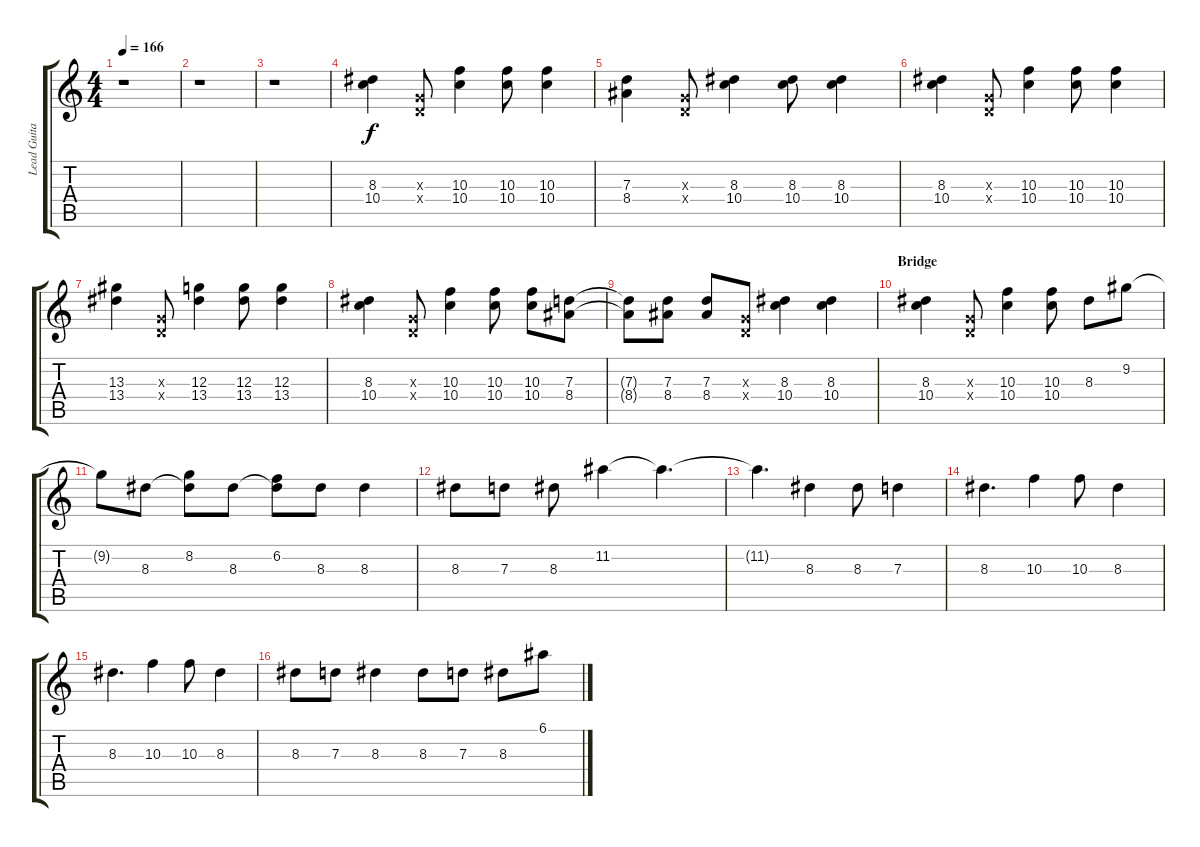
\track ("Lead Guitar" "Lead Guita") {instrument overdrivenguitar}
\staff {score tabs}
\tuning (E4 B3 G3 D3 A2 D2) {hide}
\ts (4 4)
\tempo 166
\clef g2
\ks c
r.1{dy f} |
r.1 |
r.1 |
(8.3 10.4).4 (0.3{x} 0.4{x}).8 (10.3 10.4).4 (10.3 10.4).8 (10.3 10.4).4 |
(7.3 8.4).4 (0.3{x} 0.4{x}).8 (8.3 10.4).4 (8.3 10.4).8 (8.3 10.4).4 |
(8.3 10.4).4 (0.3{x} 0.4{x}).8 (10.3 10.4).4 (10.3 10.4).8 (10.3 10.4).4 |
(13.3 13.4).4 (0.3{x} 0.4{x}).8 (12.3 13.4).4 (12.3 13.4).8 (12.3 13.4).4 |
(8.3 10.4).4 (0.3{x} 0.4{x}).8 (10.3 10.4).4 (10.3 10.4).8 (10.3 10.4).8 (7.3 8.4).8 |
(7.3{t} 8.4{t}).8 (7.3 8.4).8 (7.3 8.4).8 (0.3{x} 0.4{x}).8 (8.3 10.4).4 (8.3 10.4).4 |
\section ("" "Bridge")
(8.3 10.4).4 (0.3{x} 0.4{x}).8 (10.3 10.4).4 (10.3 10.4).8 8.3.8 9.2.8 |
9.2{t}.8 8.3.8 (8.2 8.3{t}).8 8.3.8 (6.2 8.3{t}).8 8.3.8 8.3.4 |
8.3.8 7.3.8 8.3.8 11.2.4 11.2{t}.4{d} |
11.2{t}.4{d} 8.3.4 8.3.8 7.3.4 |
8.3.4{d} 10.3.4 10.3.8 8.3.4 |
8.3.4{d} 10.3.4 10.3.8 8.3.4 |
8.3.8 7.3.8 8.3.4 8.3.8 7.3.8 8.3.8 6.1.8
